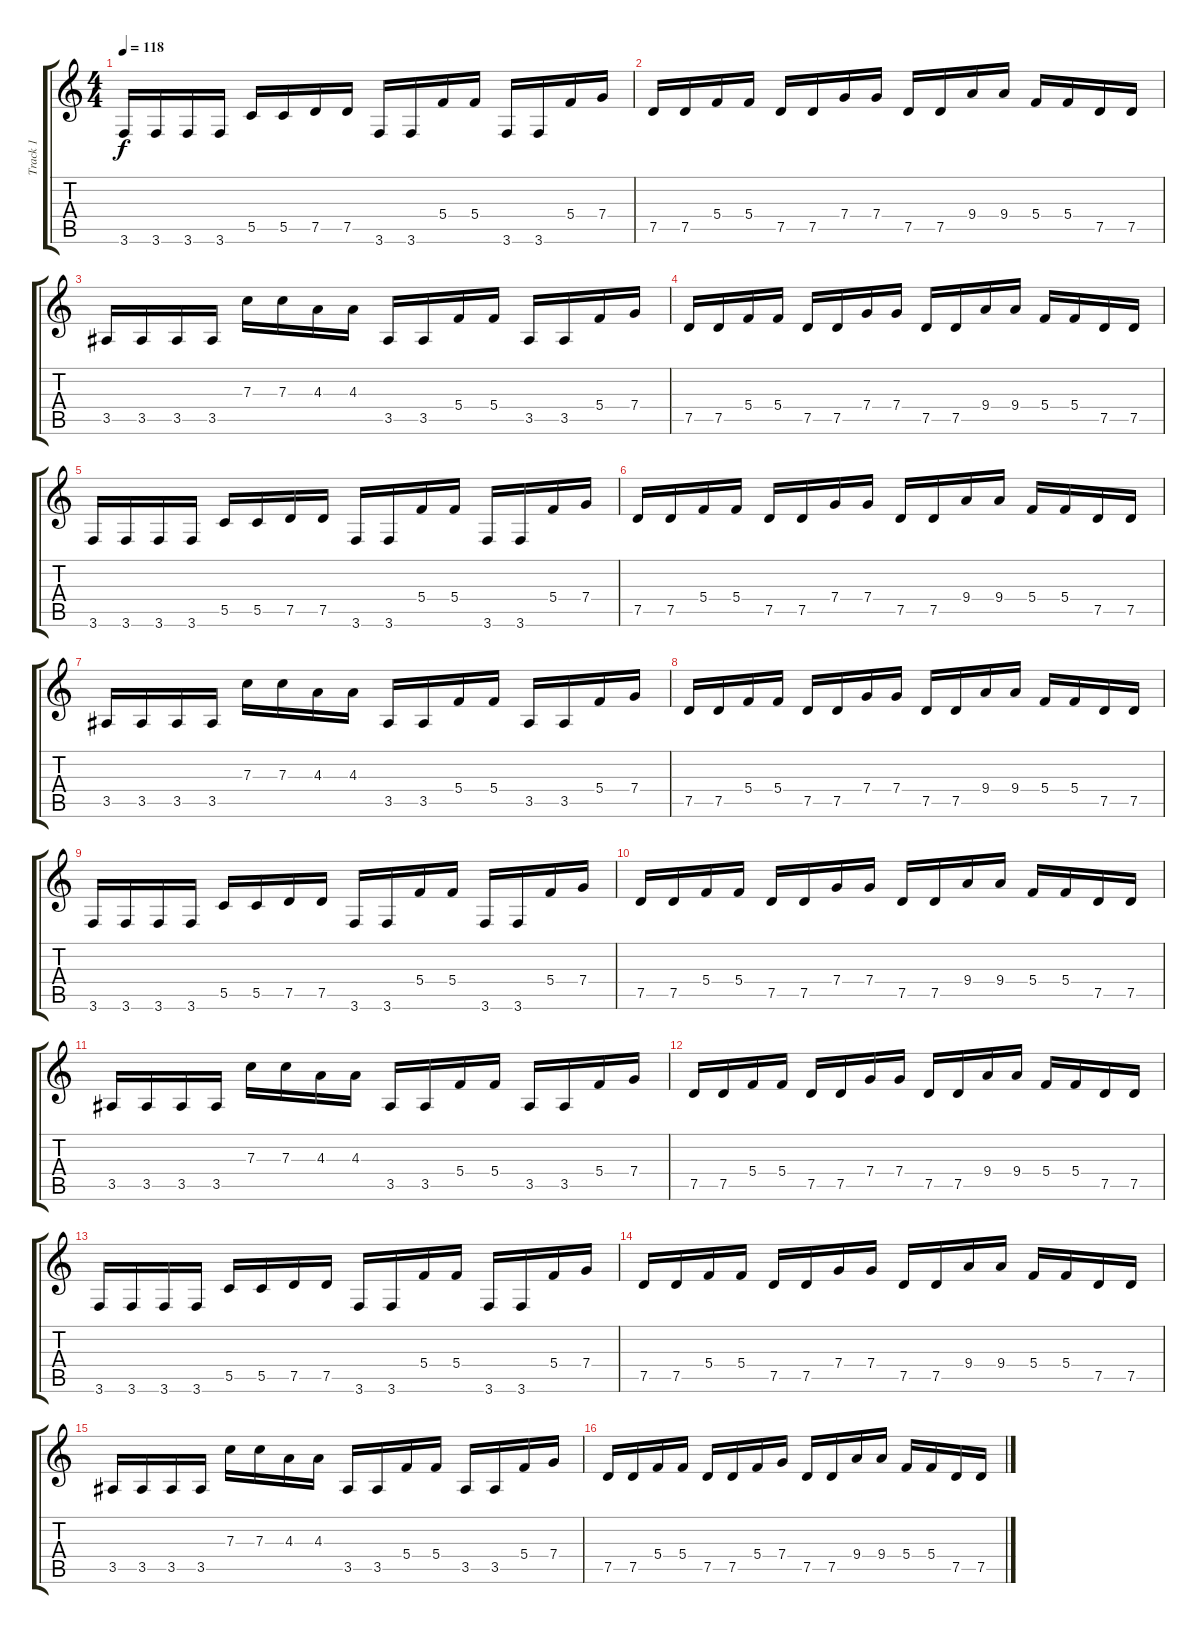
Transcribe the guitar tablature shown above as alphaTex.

\track ("Track 1" "Track 1") {instrument distortionguitar}
\staff {score tabs}
\tuning (D4 A3 F3 C3 G2 D2) {hide}
\ts (4 4)
\tempo 118
\clef g2
\ks c
3.6.16{dy f} 3.6.16 3.6.16 3.6.16 5.5.16 5.5.16 7.5.16 7.5.16 3.6.16 3.6.16 5.4.16 5.4.16 3.6.16 3.6.16 5.4.16 7.4.16 |
7.5.16 7.5.16 5.4.16 5.4.16 7.5.16 7.5.16 7.4.16 7.4.16 7.5.16 7.5.16 9.4.16 9.4.16 5.4.16 5.4.16 7.5.16 7.5.16 |
3.5.16 3.5.16 3.5.16 3.5.16 7.3.16 7.3.16 4.3.16 4.3.16 3.5.16 3.5.16 5.4.16 5.4.16 3.5.16 3.5.16 5.4.16 7.4.16 |
7.5.16 7.5.16 5.4.16 5.4.16 7.5.16 7.5.16 7.4.16 7.4.16 7.5.16 7.5.16 9.4.16 9.4.16 5.4.16 5.4.16 7.5.16 7.5.16 |
3.6.16 3.6.16 3.6.16 3.6.16 5.5.16 5.5.16 7.5.16 7.5.16 3.6.16 3.6.16 5.4.16 5.4.16 3.6.16 3.6.16 5.4.16 7.4.16 |
7.5.16 7.5.16 5.4.16 5.4.16 7.5.16 7.5.16 7.4.16 7.4.16 7.5.16 7.5.16 9.4.16 9.4.16 5.4.16 5.4.16 7.5.16 7.5.16 |
3.5.16 3.5.16 3.5.16 3.5.16 7.3.16 7.3.16 4.3.16 4.3.16 3.5.16 3.5.16 5.4.16 5.4.16 3.5.16 3.5.16 5.4.16 7.4.16 |
7.5.16 7.5.16 5.4.16 5.4.16 7.5.16 7.5.16 7.4.16 7.4.16 7.5.16 7.5.16 9.4.16 9.4.16 5.4.16 5.4.16 7.5.16 7.5.16 |
3.6.16 3.6.16 3.6.16 3.6.16 5.5.16 5.5.16 7.5.16 7.5.16 3.6.16 3.6.16 5.4.16 5.4.16 3.6.16 3.6.16 5.4.16 7.4.16 |
7.5.16 7.5.16 5.4.16 5.4.16 7.5.16 7.5.16 7.4.16 7.4.16 7.5.16 7.5.16 9.4.16 9.4.16 5.4.16 5.4.16 7.5.16 7.5.16 |
3.5.16 3.5.16 3.5.16 3.5.16 7.3.16 7.3.16 4.3.16 4.3.16 3.5.16 3.5.16 5.4.16 5.4.16 3.5.16 3.5.16 5.4.16 7.4.16 |
7.5.16 7.5.16 5.4.16 5.4.16 7.5.16 7.5.16 7.4.16 7.4.16 7.5.16 7.5.16 9.4.16 9.4.16 5.4.16 5.4.16 7.5.16 7.5.16 |
3.6.16 3.6.16 3.6.16 3.6.16 5.5.16 5.5.16 7.5.16 7.5.16 3.6.16 3.6.16 5.4.16 5.4.16 3.6.16 3.6.16 5.4.16 7.4.16 |
7.5.16 7.5.16 5.4.16 5.4.16 7.5.16 7.5.16 7.4.16 7.4.16 7.5.16 7.5.16 9.4.16 9.4.16 5.4.16 5.4.16 7.5.16 7.5.16 |
3.5.16 3.5.16 3.5.16 3.5.16 7.3.16 7.3.16 4.3.16 4.3.16 3.5.16 3.5.16 5.4.16 5.4.16 3.5.16 3.5.16 5.4.16 7.4.16 |
7.5.16 7.5.16 5.4.16 5.4.16 7.5.16 7.5.16 5.4.16 7.4.16 7.5.16 7.5.16 9.4.16 9.4.16 5.4.16 5.4.16 7.5.16 7.5.16
